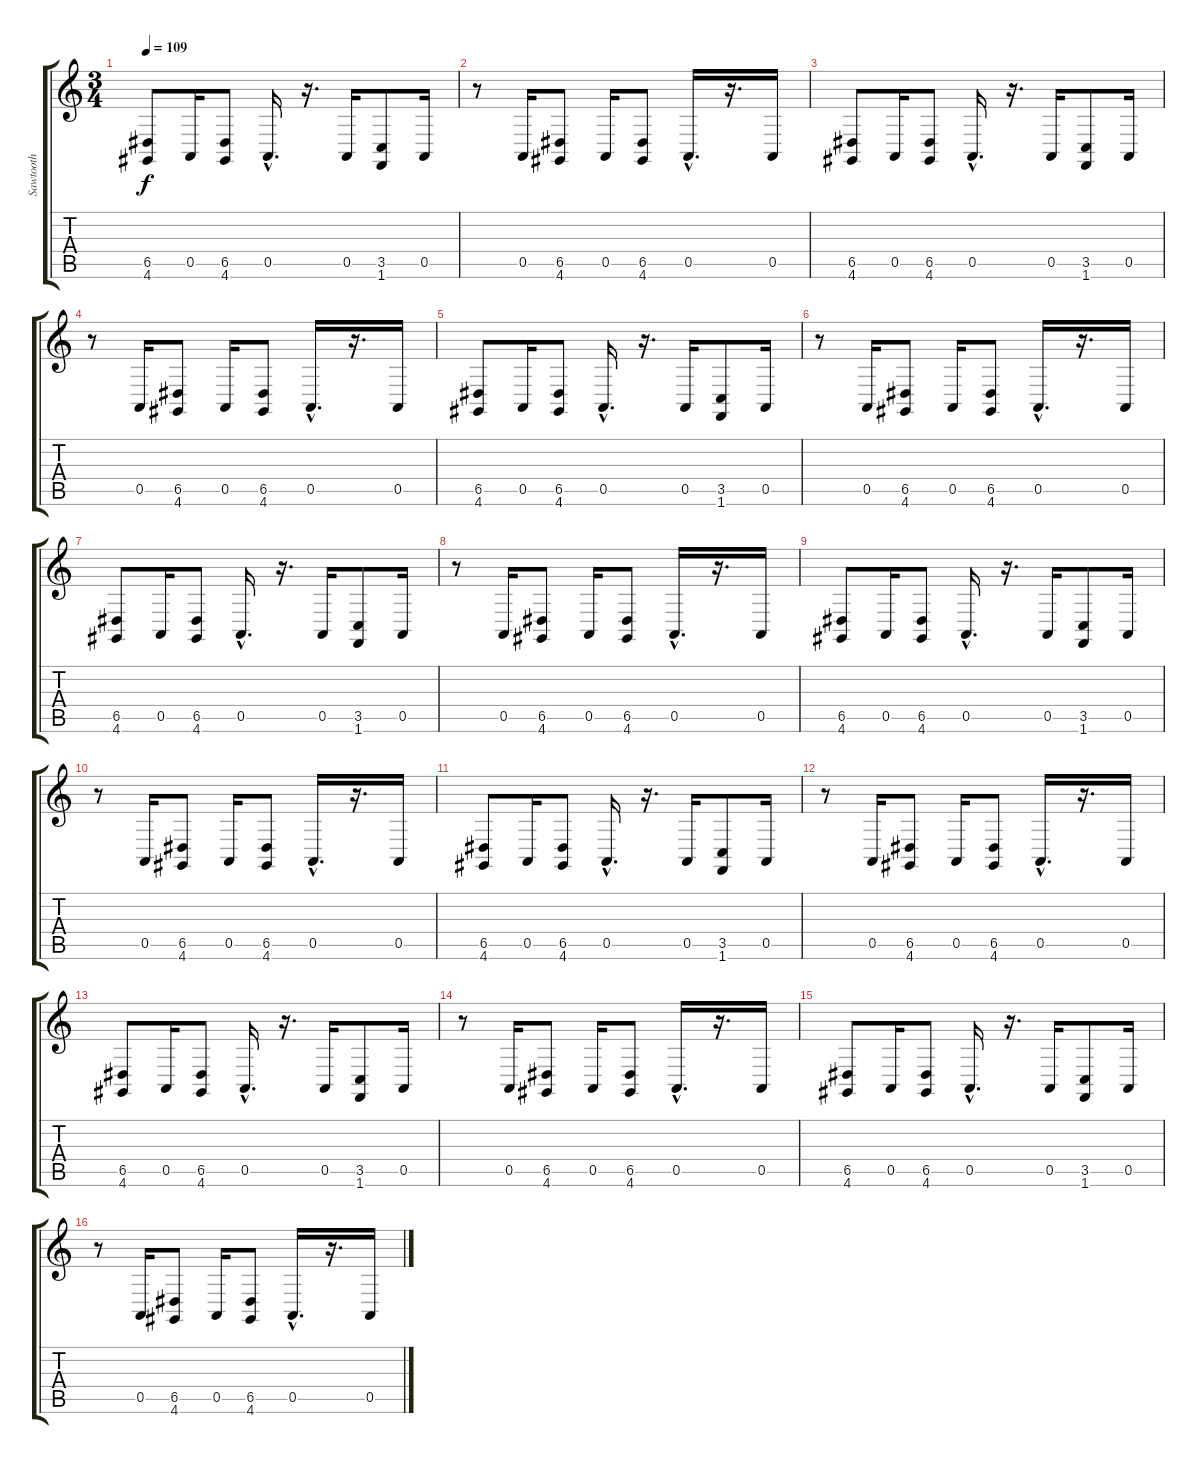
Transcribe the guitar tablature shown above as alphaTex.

\track ("Sawtooth" "Sawtooth") {instrument lead2sawtooth}
\staff {score tabs}
\tuning (E4 B3 G3 D3 A2 E2) {hide}
\ts (3 4)
\tempo 109
\clef g2
\ks c
(6.5 4.6).8{dy f} 0.5.16 (6.5 4.6).8 0.5{hac}.16{d} r.16{d} 0.5.16 (3.5 1.6).8 0.5.16 |
r.8 0.5.16 (6.5 4.6).8 0.5.16 (6.5 4.6).8 0.5{hac}.16{d} r.16{d} 0.5.16 |
(6.5 4.6).8 0.5.16 (6.5 4.6).8 0.5{hac}.16{d} r.16{d} 0.5.16 (3.5 1.6).8 0.5.16 |
r.8 0.5.16 (6.5 4.6).8 0.5.16 (6.5 4.6).8 0.5{hac}.16{d} r.16{d} 0.5.16 |
(6.5 4.6).8 0.5.16 (6.5 4.6).8 0.5{hac}.16{d} r.16{d} 0.5.16 (3.5 1.6).8 0.5.16 |
r.8 0.5.16 (6.5 4.6).8 0.5.16 (6.5 4.6).8 0.5{hac}.16{d} r.16{d} 0.5.16 |
(6.5 4.6).8 0.5.16 (6.5 4.6).8 0.5{hac}.16{d} r.16{d} 0.5.16 (3.5 1.6).8 0.5.16 |
r.8 0.5.16 (6.5 4.6).8 0.5.16 (6.5 4.6).8 0.5{hac}.16{d} r.16{d} 0.5.16 |
(6.5 4.6).8 0.5.16 (6.5 4.6).8 0.5{hac}.16{d} r.16{d} 0.5.16 (3.5 1.6).8 0.5.16 |
r.8 0.5.16 (6.5 4.6).8 0.5.16 (6.5 4.6).8 0.5{hac}.16{d} r.16{d} 0.5.16 |
(6.5 4.6).8 0.5.16 (6.5 4.6).8 0.5{hac}.16{d} r.16{d} 0.5.16 (3.5 1.6).8 0.5.16 |
r.8 0.5.16 (6.5 4.6).8 0.5.16 (6.5 4.6).8 0.5{hac}.16{d} r.16{d} 0.5.16 |
(6.5 4.6).8 0.5.16 (6.5 4.6).8 0.5{hac}.16{d} r.16{d} 0.5.16 (3.5 1.6).8 0.5.16 |
r.8 0.5.16 (6.5 4.6).8 0.5.16 (6.5 4.6).8 0.5{hac}.16{d} r.16{d} 0.5.16 |
(6.5 4.6).8 0.5.16 (6.5 4.6).8 0.5{hac}.16{d} r.16{d} 0.5.16 (3.5 1.6).8 0.5.16 |
r.8 0.5.16 (6.5 4.6).8 0.5.16 (6.5 4.6).8 0.5{hac}.16{d} r.16{d} 0.5.16
